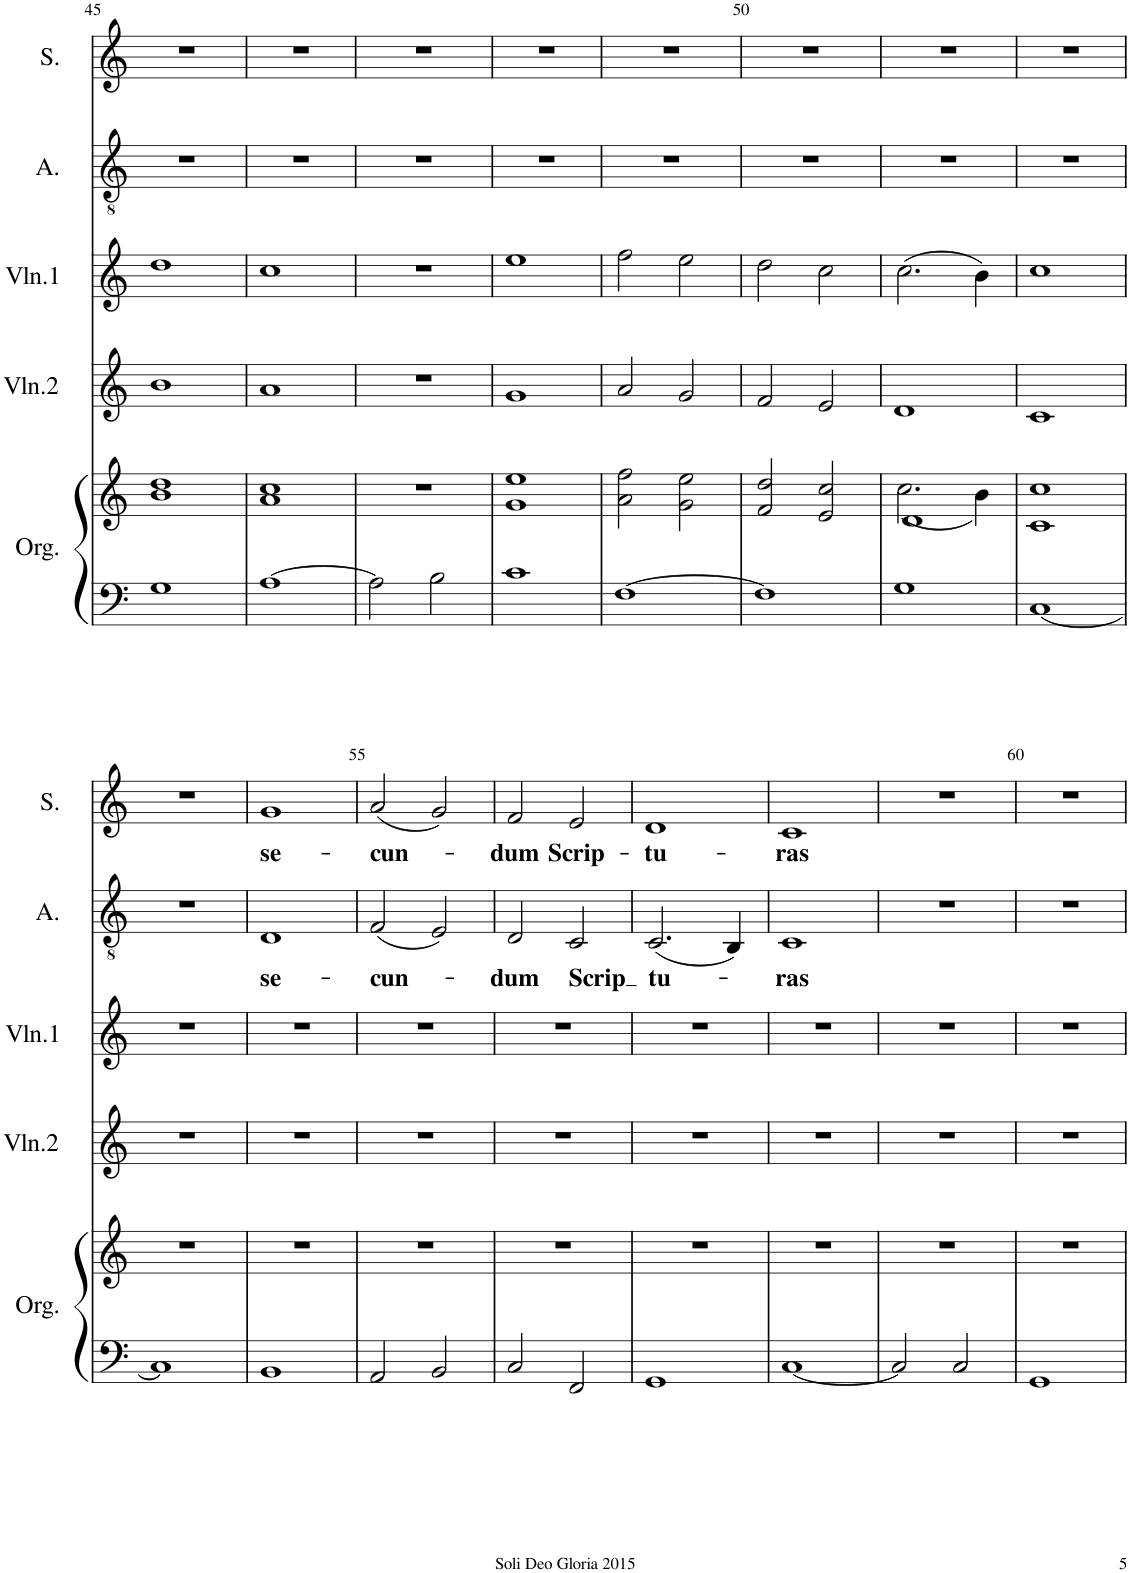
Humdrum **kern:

**kern	**kern	**kern	**kern	**kern	**text	**kern	**text
*part5	*part5	*part4	*part3	*part2	*part2	*part1	*part1
*staff6	*staff5	*staff4	*staff3	*staff2	*staff2	*staff1	*staff1
*I"Orgue	*	*I"Violon 2	*I"Violon 1	*I"Alto	*	*I"Soprano	*
*I'Org.	*	*I'Vln.2	*I'Vln.1	*I'A.	*	*I'S.	*
!!LO:PB:g=z
*clefF4	*clefG2	*clefG2	*clefG2	*clefGv2	*	*clefG2	*
*k[]	*k[]	*k[]	*k[]	*k[]	*	*k[]	*
*M2/2	*M2/2	*M2/2	*M2/2	*M2/2	*	*M2/2	*
*met(c|)	*met(c|)	*met(c|)	*met(c|)	*met(c|)	*	*met(c|)	*
=45	=45	=45	=45	=45	=45	=45	=45
1G	1b 1dd	1b	1dd	1r	.	1r	.
=46	=46	=46	=46	=46	=46	=46	=46
[1A	1a 1cc	1a	1cc	1r	.	1r	.
=47	=47	=47	=47	=47	=47	=47	=47
2A\]	1r	1r	1r	1r	.	1r	.
2B\	.	.	.	.	.	.	.
=48	=48	=48	=48	=48	=48	=48	=48
1c	1g 1ee	1g	1ee	1r	.	1r	.
=49	=49	=49	=49	=49	=49	=49	=49
[1F	2a\ 2ff\	2a/	2ff\	1r	.	1r	.
.	2g\ 2ee\	2g/	2ee\	.	.	.	.
=50	=50	=50	=50	=50	=50	=50	=50
1F]	2f/ 2dd/	2f/	2dd\	1r	.	1r	.
.	2e/ 2cc/	2e/	2cc\	.	.	.	.
=51	=51	=51	=51	=51	=51	=51	=51
*	*^	*	*	*	*	*	*
1G	1d	(2.cc\	1d	(2.cc\	1r	.	1r	.
.	.	4b\)	.	4b\)	.	.	.	.
*	*v	*v	*	*	*	*	*	*
=52	=52	=52	=52	=52	=52	=52	=52
[1C	1c 1cc	1c	1cc	1r	.	1r	.
!!LO:LB:g=z
=53	=53	=53	=53	=53	=53	=53	=53
1C]	1r	1r	1r	1r	.	1r	.
=54	=54	=54	=54	=54	=54	=54	=54
!	!	!	!	!	!LO:LY:b	!	!LO:LY:b
1BB	1r	1r	1r	1D	se-	1g	se-
=55	=55	=55	=55	=55	=55	=55	=55
!	!	!	!	!	!LO:LY:b	!	!LO:LY:b
2AA/	1r	1r	1r	(2F/	-cun-	(2a/	-cun-
2BB/	.	.	.	2E/)	.	2g/)	.
=56	=56	=56	=56	=56	=56	=56	=56
!	!	!	!	!	!LO:LY:b	!	!LO:LY:b
2C/	1r	1r	1r	2D/	-dum	2f/	-dum
!	!	!	!	!	!LO:LY:b	!	!LO:LY:b
2FF/	.	.	.	2C/	Scrip	2e/	Scrip-
=57	=57	=57	=57	=57	=57	=57	=57
!	!	!	!	!	!LO:LY:b	!	!LO:LY:b
1GG	1r	1r	1r	(2.C/	tu-	1d	-tu-
.	.	.	.	4BB/)	.	.	.
=58	=58	=58	=58	=58	=58	=58	=58
!	!	!	!	!	!LO:LY:b	!	!LO:LY:b
[1C	1r	1r	1r	1C	-ras	1c	-ras
=59	=59	=59	=59	=59	=59	=59	=59
2C/]	1r	1r	1r	1r	.	1r	.
2C/	.	.	.	.	.	.	.
=60	=60	=60	=60	=60	=60	=60	=60
1GG	1r	1r	1r	1r	.	1r	.
=	=	=	=	=	=	=	=
*-	*-	*-	*-	*-	*-	*-	*-
